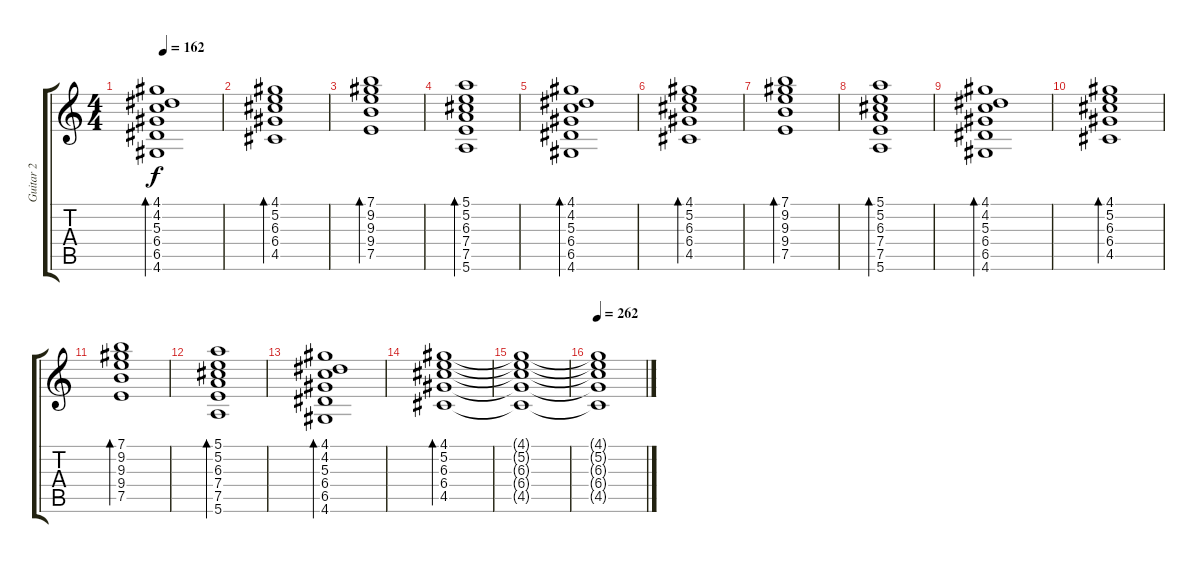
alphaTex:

\track ("Guitar 2" "Guitar 2") {instrument overdrivenguitar}
\staff {score tabs}
\tuning (E4 B3 G3 D3 A2 E2) {hide}
\ts (4 4)
\tempo 162
\clef g2
\ks c
(4.1 4.2 5.3 6.4 6.5 4.6).1{bd 60 dy f} |
(4.1 5.2 6.3 6.4 4.5).1{bd 60} |
(7.1 9.2 9.3 9.4 7.5).1{bd 60} |
(5.1 5.2 6.3 7.4 7.5 5.6).1{bd 60} |
(4.1 4.2 5.3 6.4 6.5 4.6).1{bd 60} |
(4.1 5.2 6.3 6.4 4.5).1{bd 60} |
(7.1 9.2 9.3 9.4 7.5).1{bd 60} |
(5.1 5.2 6.3 7.4 7.5 5.6).1{bd 60} |
(4.1 4.2 5.3 6.4 6.5 4.6).1{bd 60} |
(4.1 5.2 6.3 6.4 4.5).1{bd 60} |
(7.1 9.2 9.3 9.4 7.5).1{bd 60} |
(5.1 5.2 6.3 7.4 7.5 5.6).1{bd 60} |
(4.1 4.2 5.3 6.4 6.5 4.6).1{bd 60} |
(4.1 5.2 6.3 6.4 4.5).1{bd 60} |
(4.1{t} 5.2{t} 6.3{t} 6.4{t} 4.5{t}).1 |
\tempo 262
(4.1{t} 5.2{t} 6.3{t} 6.4{t} 4.5{t}).1
